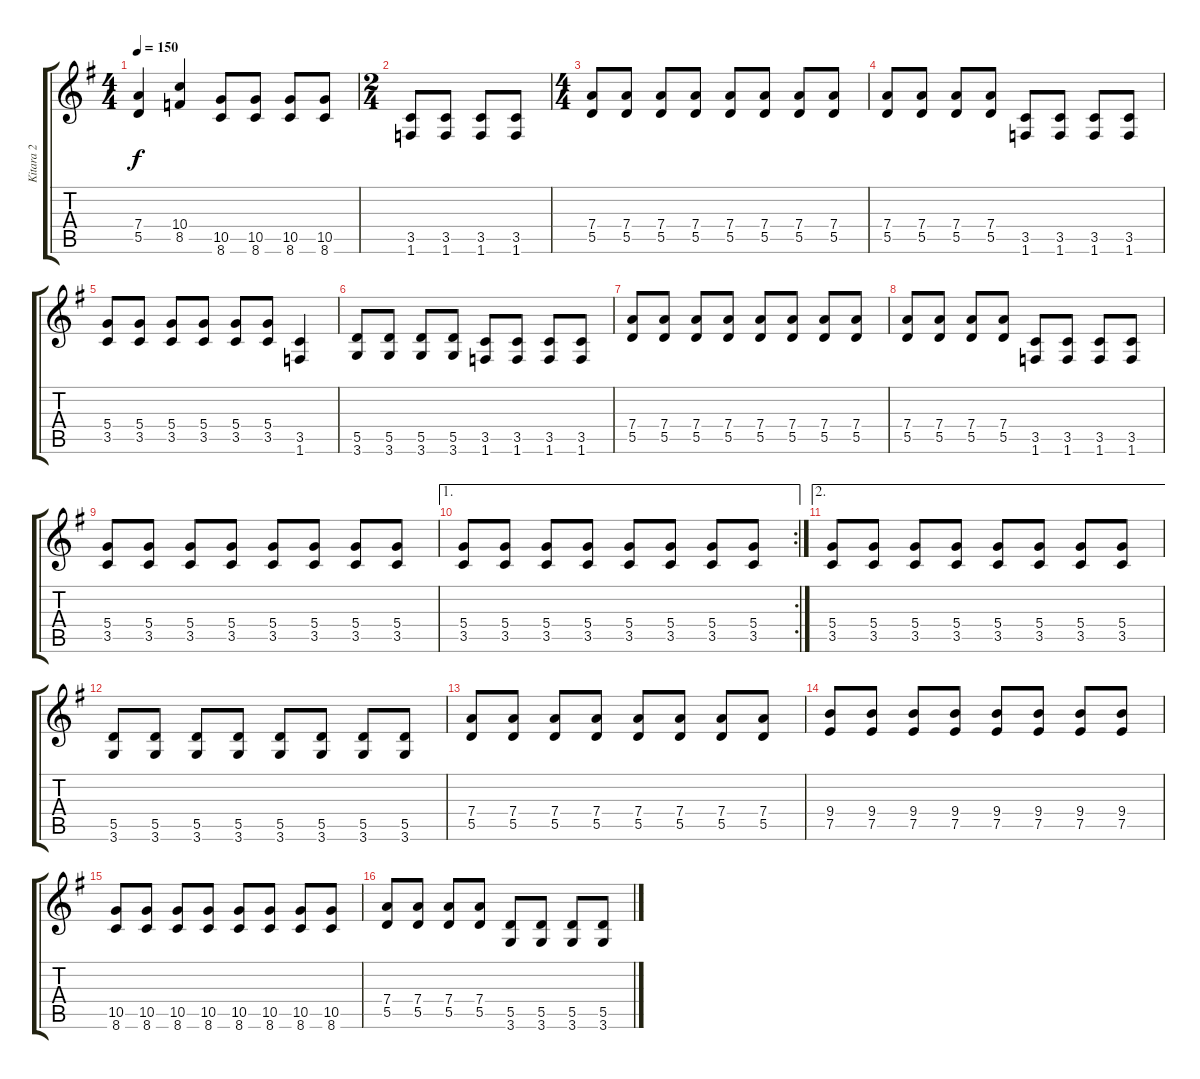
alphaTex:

\track ("Kitara 2" "Kitara 2") {instrument distortionguitar}
\staff {score tabs}
\tuning (E4 B3 G3 D3 A2 E2) {hide}
\ts (4 4)
\tempo 150
\clef g2
\ks g
(7.4 5.5).4{dy f} (10.4 8.5).4 (10.5 8.6).8 (10.5 8.6).8 (10.5 8.6).8 (10.5 8.6).8 |
\ts (2 4)
(3.5 1.6).8 (3.5 1.6).8 (3.5 1.6).8 (3.5 1.6).8 |
\ts (4 4)
(7.4 5.5).8 (7.4 5.5).8 (7.4 5.5).8 (7.4 5.5).8 (7.4 5.5).8 (7.4 5.5).8 (7.4 5.5).8 (7.4 5.5).8 |
(7.4 5.5).8 (7.4 5.5).8 (7.4 5.5).8 (7.4 5.5).8 (3.5 1.6).8 (3.5 1.6).8 (3.5 1.6).8 (3.5 1.6).8 |
(5.4 3.5).8 (5.4 3.5).8 (5.4 3.5).8 (5.4 3.5).8 (5.4 3.5).8 (5.4 3.5).8 (3.5 1.6).4 |
(5.5 3.6).8 (5.5 3.6).8 (5.5 3.6).8 (5.5 3.6).8 (3.5 1.6).8 (3.5 1.6).8 (3.5 1.6).8 (3.5 1.6).8 |
(7.4 5.5).8 (7.4 5.5).8 (7.4 5.5).8 (7.4 5.5).8 (7.4 5.5).8 (7.4 5.5).8 (7.4 5.5).8 (7.4 5.5).8 |
(7.4 5.5).8 (7.4 5.5).8 (7.4 5.5).8 (7.4 5.5).8 (3.5 1.6).8 (3.5 1.6).8 (3.5 1.6).8 (3.5 1.6).8 |
(5.4 3.5).8 (5.4 3.5).8 (5.4 3.5).8 (5.4 3.5).8 (5.4 3.5).8 (5.4 3.5).8 (5.4 3.5).8 (5.4 3.5).8 |
\ae 1
\rc 2
(5.4 3.5).8 (5.4 3.5).8 (5.4 3.5).8 (5.4 3.5).8 (5.4 3.5).8 (5.4 3.5).8 (5.4 3.5).8 (5.4 3.5).8 |
\ae 2
(5.4 3.5).8 (5.4 3.5).8 (5.4 3.5).8 (5.4 3.5).8 (5.4 3.5).8 (5.4 3.5).8 (5.4 3.5).8 (5.4 3.5).8 |
(5.5 3.6).8 (5.5 3.6).8 (5.5 3.6).8 (5.5 3.6).8 (5.5 3.6).8 (5.5 3.6).8 (5.5 3.6).8 (5.5 3.6).8 |
(7.4 5.5).8 (7.4 5.5).8 (7.4 5.5).8 (7.4 5.5).8 (7.4 5.5).8 (7.4 5.5).8 (7.4 5.5).8 (7.4 5.5).8 |
(9.4 7.5).8 (9.4 7.5).8 (9.4 7.5).8 (9.4 7.5).8 (9.4 7.5).8 (9.4 7.5).8 (9.4 7.5).8 (9.4 7.5).8 |
(10.5 8.6).8 (10.5 8.6).8 (10.5 8.6).8 (10.5 8.6).8 (10.5 8.6).8 (10.5 8.6).8 (10.5 8.6).8 (10.5 8.6).8 |
(7.4 5.5).8 (7.4 5.5).8 (7.4 5.5).8 (7.4 5.5).8 (5.5 3.6).8 (5.5 3.6).8 (5.5 3.6).8 (5.5 3.6).8
